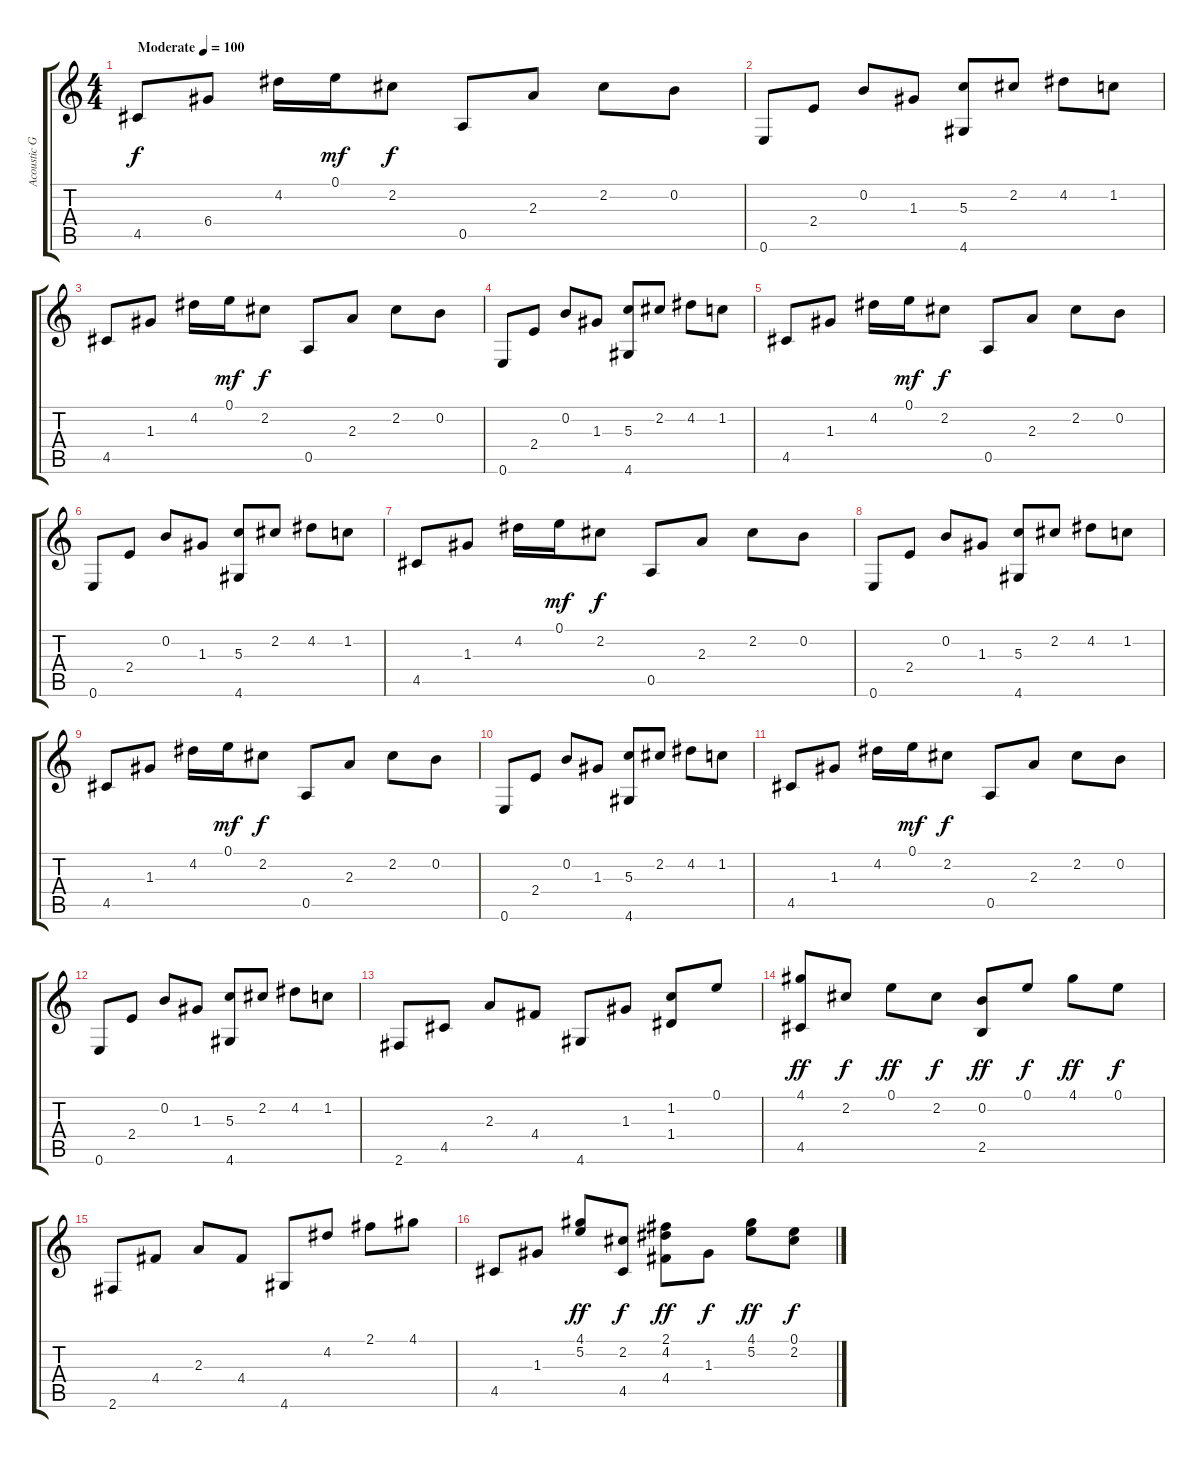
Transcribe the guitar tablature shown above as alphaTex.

\track ("Acoustic Guitar (Steel)" "Acoustic G") {instrument acousticguitarsteel}
\staff {score tabs}
\tuning (E4 B3 G3 D3 A2 E2) {hide}
\ts (4 4)
\tempo (100 "Moderate")
\clef g2
\ks c
4.5.8{dy f instrument acousticguitarsteel} 6.4.8 4.2.16 0.1.16{dy mf} 2.2.8{dy f} 0.5.8 2.3.8 2.2.8 0.2.8 |
0.6.8 2.4.8 0.2.8 1.3.8 (5.3 4.6).8 2.2.8 4.2.8 1.2.8 |
4.5.8 1.3.8 4.2.16 0.1.16{dy mf} 2.2.8{dy f} 0.5.8 2.3.8 2.2.8 0.2.8 |
0.6.8 2.4.8 0.2.8 1.3.8 (5.3 4.6).8 2.2.8 4.2.8 1.2.8 |
4.5.8 1.3.8 4.2.16 0.1.16{dy mf} 2.2.8{dy f} 0.5.8 2.3.8 2.2.8 0.2.8 |
0.6.8 2.4.8 0.2.8 1.3.8 (5.3 4.6).8 2.2.8 4.2.8 1.2.8 |
4.5.8 1.3.8 4.2.16 0.1.16{dy mf} 2.2.8{dy f} 0.5.8 2.3.8 2.2.8 0.2.8 |
0.6.8 2.4.8 0.2.8 1.3.8 (5.3 4.6).8 2.2.8 4.2.8 1.2.8 |
4.5.8 1.3.8 4.2.16 0.1.16{dy mf} 2.2.8{dy f} 0.5.8 2.3.8 2.2.8 0.2.8 |
0.6.8 2.4.8 0.2.8 1.3.8 (5.3 4.6).8 2.2.8 4.2.8 1.2.8 |
4.5.8 1.3.8 4.2.16 0.1.16{dy mf} 2.2.8{dy f} 0.5.8 2.3.8 2.2.8 0.2.8 |
0.6.8 2.4.8 0.2.8 1.3.8 (5.3 4.6).8 2.2.8 4.2.8 1.2.8 |
2.6.8 4.5.8 2.3.8 4.4.8 4.6.8 1.3.8 (1.2 1.4).8 0.1.8 |
(4.1 4.5).8{dy ff} 2.2.8{dy f} 0.1.8{dy ff} 2.2.8{dy f} (0.2 2.5).8{dy ff} 0.1.8{dy f} 4.1.8{dy ff} 0.1.8{dy f} |
2.6.8 4.4.8 2.3.8 4.4.8 4.6.8 4.2.8 2.1.8 4.1.8 |
4.5.8 1.3.8 (4.1 5.2).8{dy ff} (2.2 4.5).8{dy f} (2.1 4.2 4.4).8{dy ff} 1.3.8{dy f} (4.1 5.2).8{dy ff} (0.1 2.2).8{dy f}
